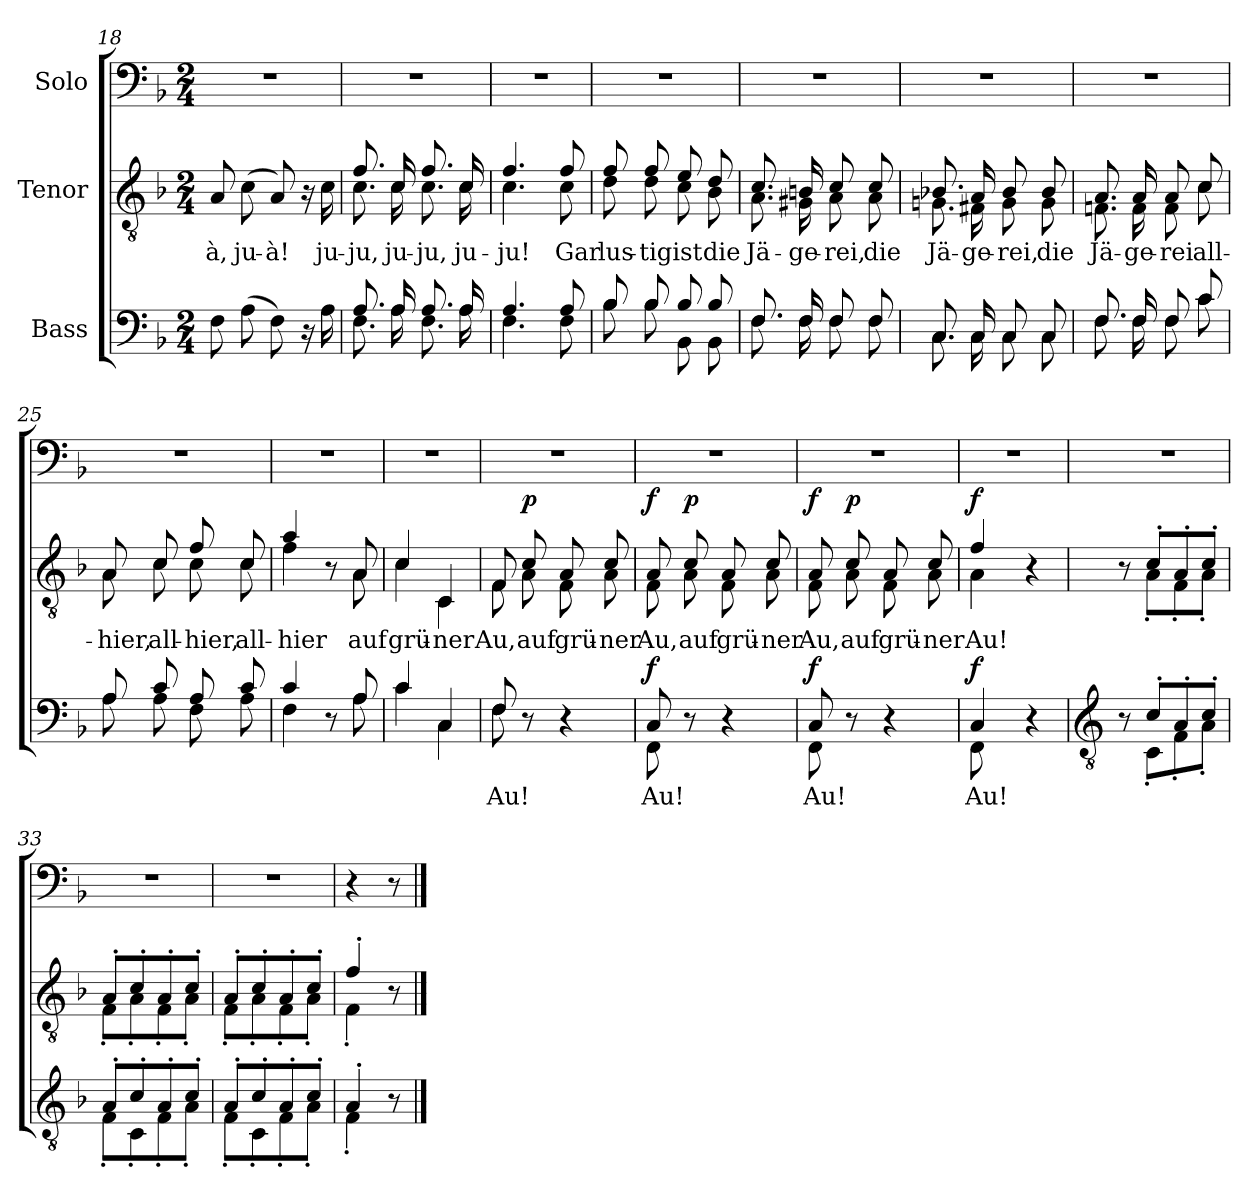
**kern	**text	**dynam	**kern	**text	**dynam	**kern
*part3	*part3	*part3	*part2	*part2	*part2	*part1
*staff3	*staff3	*staff3	*staff2	*staff2	*staff2	*staff1
*I"Bass	*	*	*I"Tenor	*	*	*I"Solo
*clefF4	*	*	*clefGv2	*	*	*clefF4
*k[b-]	*	*	*k[b-]	*	*	*k[b-]
*M2/4	*	*	*M2/4	*	*	*M2/4
=18	=18	=18	=18	=18	=18	=18
!	!	!	!	!LO:LY:b	!	!
8F\	.	.	8A/	-à,	.	2r
!	!	!	!	!LO:LY:b	!	!
(8A\	.	.	(8c\	ju-	.	.
!	!	!	!	!LO:LY:b	!	!
8F\)	.	.	8A/)	-à!	.	.
16r	.	.	16r	.	.	.
!	!	!	!	!LO:LY:b	!	!
16A\	.	.	16c\	ju-	.	.
=19	=19	=19	=19	=19	=19	=19
*^	*	*	*	*	*	*
!	!	!	!	!	!LO:LY:b	!	!
*	*	*	*	*^	*	*	*
8.A/	8.F\	.	.	8.f/	8.c\	-ju,	.	2r
!	!	!	!	!	!	!LO:LY:b	!	!
16A/	16A\	.	.	16c/	16c\	ju-	.	.
!	!	!	!	!	!	!LO:LY:b	!	!
8.A/	8.F\	.	.	8.f/	8.c\	-ju,	.	.
!	!	!	!	!	!	!LO:LY:b	!	!
16A/	16A\	.	.	16c/	16c\	ju-	.	.
=20	=20	=20	=20	=20	=20	=20	=20	=20
!	!	!	!	!	!	!LO:LY:b	!	!
4.A/	4.F\	.	.	4.f/	4.c\	-ju!	.	2r
!	!	!	!	!	!	!LO:LY:b	!	!
8A/	8F\	.	.	8f/	8c\	Gar	.	.
!!LO:LB:g=z
=21	=21	=21	=21	=21	=21	=21	=21	=21
!	!	!	!	!	!	!LO:LY:b	!	!
8B-/	8B-\	.	.	8f/	8d\	lus-	.	2r
!	!	!	!	!	!	!LO:LY:b	!	!
8B-/	8B-\	.	.	8f/	8d\	-tig	.	.
!	!	!	!	!	!	!LO:LY:b	!	!
8B-/	8BB-\	.	.	8e/	8c\	ist	.	.
!	!	!	!	!	!	!LO:LY:b	!	!
8B-/	8BB-\	.	.	8d/	8B-\	die	.	.
=22	=22	=22	=22	=22	=22	=22	=22	=22
!	!	!	!	!	!	!LO:LY:b	!	!
8.F/	8.F\	.	.	8.c/	8.A\	Jä-	.	2r
!	!	!	!	!	!	!LO:LY:b	!	!
16F/	16F\	.	.	16Bn/	16G#X\	-ge-	.	.
!	!	!	!	!	!	!LO:LY:b	!	!
8F/	8F\	.	.	8c/	8A\	-rei,	.	.
!	!	!	!	!	!	!LO:LY:b	!	!
8F/	8F\	.	.	8c/	8A\	die	.	.
=23	=23	=23	=23	=23	=23	=23	=23	=23
!	!	!	!	!	!	!LO:LY:b	!	!
8.C/	8.C\	.	.	8.B-X/	8.Gn\	Jä-	.	2r
!	!	!	!	!	!	!LO:LY:b	!	!
16C/	16C\	.	.	16A/	16F#X\	-ge-	.	.
!	!	!	!	!	!	!LO:LY:b	!	!
8C/	8C\	.	.	8B-/	8G\	-rei,	.	.
!	!	!	!	!	!	!LO:LY:b	!	!
8C/	8C\	.	.	8B-/	8G\	die	.	.
=24	=24	=24	=24	=24	=24	=24	=24	=24
!	!	!	!	!	!	!LO:LY:b	!	!
8.F/	8.F\	.	.	8.A/	8.Fn\	Jä-	.	2r
!	!	!	!	!	!	!LO:LY:b	!	!
16F/	16F\	.	.	16A/	16F\	-ge-	.	.
!	!	!	!	!	!	!LO:LY:b	!	!
8F/	8F\	.	.	8A/	8F\	-rei	.	.
!	!	!	!	!	!	!LO:LY:b	!	!
8c/	8c\	.	.	8c/	8c\	all-	.	.
!!LO:LB:g=z
=25	=25	=25	=25	=25	=25	=25	=25	=25
!	!	!	!	!	!	!LO:LY:b	!	!
8A/	8A\	.	.	8A/	8A\	-hier,	.	2r
!	!	!	!	!	!	!LO:LY:b	!	!
8c/	8A\	.	.	8c/	8c\	all-	.	.
!	!	!	!	!	!	!LO:LY:b	!	!
8A/	8F\	.	.	8f/	8c\	-hier,	.	.
!	!	!	!	!	!	!LO:LY:b	!	!
8c/	8A\	.	.	8c/	8c\	all-	.	.
=26	=26	=26	=26	=26	=26	=26	=26	=26
!	!	!	!	!	!	!LO:LY:b	!	!
4c/	4F\	.	.	4a/	4f\	-hier	.	2r
8r	8ryy	.	.	8r	8ryy	.	.	.
!	!	!	!	!	!	!LO:LY:b	!	!
8A/	8A\	.	.	8A/	8A\	auf	.	.
=27	=27	=27	=27	=27	=27	=27	=27	=27
!	!	!	!	!	!	!LO:LY:b	!	!
4c/	4c\	.	.	4c/	4c\	grü-	.	2r
!	!	!	!	!	!	!LO:LY:b	!	!
4C/	4C\	.	.	4C/	4C\	-ner	.	.
=28	=28	=28	=28	=28	=28	=28	=28	=28
!	!	!LO:LY:b	!	!	!	!LO:LY:b	!	!
8F/	8F\	Au!	.	8F/	8F\	Au,	.	2r
!	!	!	!	!	!	!LO:LY:b	!LO:DY:a	!
8r	8ryy	.	.	8c/	8A\	auf	p	.
!	!	!	!	!	!	!LO:LY:b	!	!
4r	4ryy	.	.	8A/	8F\	grü-	.	.
!	!	!	!	!	!	!LO:LY:b	!	!
.	.	.	.	8c/	8A\	-ner	.	.
=29	=29	=29	=29	=29	=29	=29	=29	=29
!	!	!LO:LY:b	!LO:DY:a	!	!	!LO:LY:b	!LO:DY:a	!
8C/	8FF\	Au!	f	8A/	8F\	Au,	f	2r
!	!	!	!	!	!	!LO:LY:b	!LO:DY:a	!
8r	8ryy	.	.	8c/	8A\	auf	p	.
!	!	!	!	!	!	!LO:LY:b	!	!
4r	4ryy	.	.	8A/	8F\	grü-	.	.
!	!	!	!	!	!	!LO:LY:b	!	!
.	.	.	.	8c/	8A\	-ner	.	.
!!LO:LB:g=z
=30	=30	=30	=30	=30	=30	=30	=30	=30
!	!	!LO:LY:b	!LO:DY:a	!	!	!LO:LY:b	!LO:DY:a	!
8C/	8FF\	Au!	f	8A/	8F\	Au,	f	2r
!	!	!	!	!	!	!LO:LY:b	!LO:DY:a	!
8r	8ryy	.	.	8c/	8A\	auf	p	.
!	!	!	!	!	!	!LO:LY:b	!	!
4r	4ryy	.	.	8A/	8F\	grü-	.	.
!	!	!	!	!	!	!LO:LY:b	!	!
.	.	.	.	8c/	8A\	-ner	.	.
=31	=31	=31	=31	=31	=31	=31	=31	=31
!	!	!LO:LY:b	!LO:DY:a	!	!	!LO:LY:b	!LO:DY:a	!
4C/	8FF\	Au!	f	4f/	4A\	Au!	f	2r
.	8ryy	.	.	.	.	.	.	.
4r	4ryy	.	.	4r	4ryy	.	.	.
=32	=32	=32	=32	=32	=32	=32	=32	=32
*clefGv2	*	*	*	*	*	*	*	*
8r	8ryy	.	.	8r	8ryy	.	.	2r
8c'/L	8C'\L	.	.	8c'/L	8A'\L	.	.	.
8A'/	8F'\	.	.	8A'/	8F'\	.	.	.
8c'/J	8A'\J	.	.	8c'/J	8A'\J	.	.	.
=33	=33	=33	=33	=33	=33	=33	=33	=33
8A'/L	8F'\L	.	.	8A'/L	8F'\L	.	.	2r
8c'/	8C'\	.	.	8c'/	8A'\	.	.	.
8A'/	8F'\	.	.	8A'/	8F'\	.	.	.
8c'/J	8A'\J	.	.	8c'/J	8A'\J	.	.	.
=34	=34	=34	=34	=34	=34	=34	=34	=34
8A'/L	8F'\L	.	.	8A'/L	8F'\L	.	.	2r
8c'/	8C'\	.	.	8c'/	8A'\	.	.	.
8A'/	8F'\	.	.	8A'/	8F'\	.	.	.
8c'/J	8A'\J	.	.	8c'/J	8A'\J	.	.	.
=35	=35	=35	=35	=35	=35	=35	=35	=35
4A'/	4F'\	.	.	4f'/	4F'\	.	.	4r
8r	8ryy	.	.	8r	8ryy	.	.	8r
*v	*v	*	*	*	*	*	*	*
*	*	*	*v	*v	*	*	*
==	==	==	==	==	==	==
*-	*-	*-	*-	*-	*-	*-
